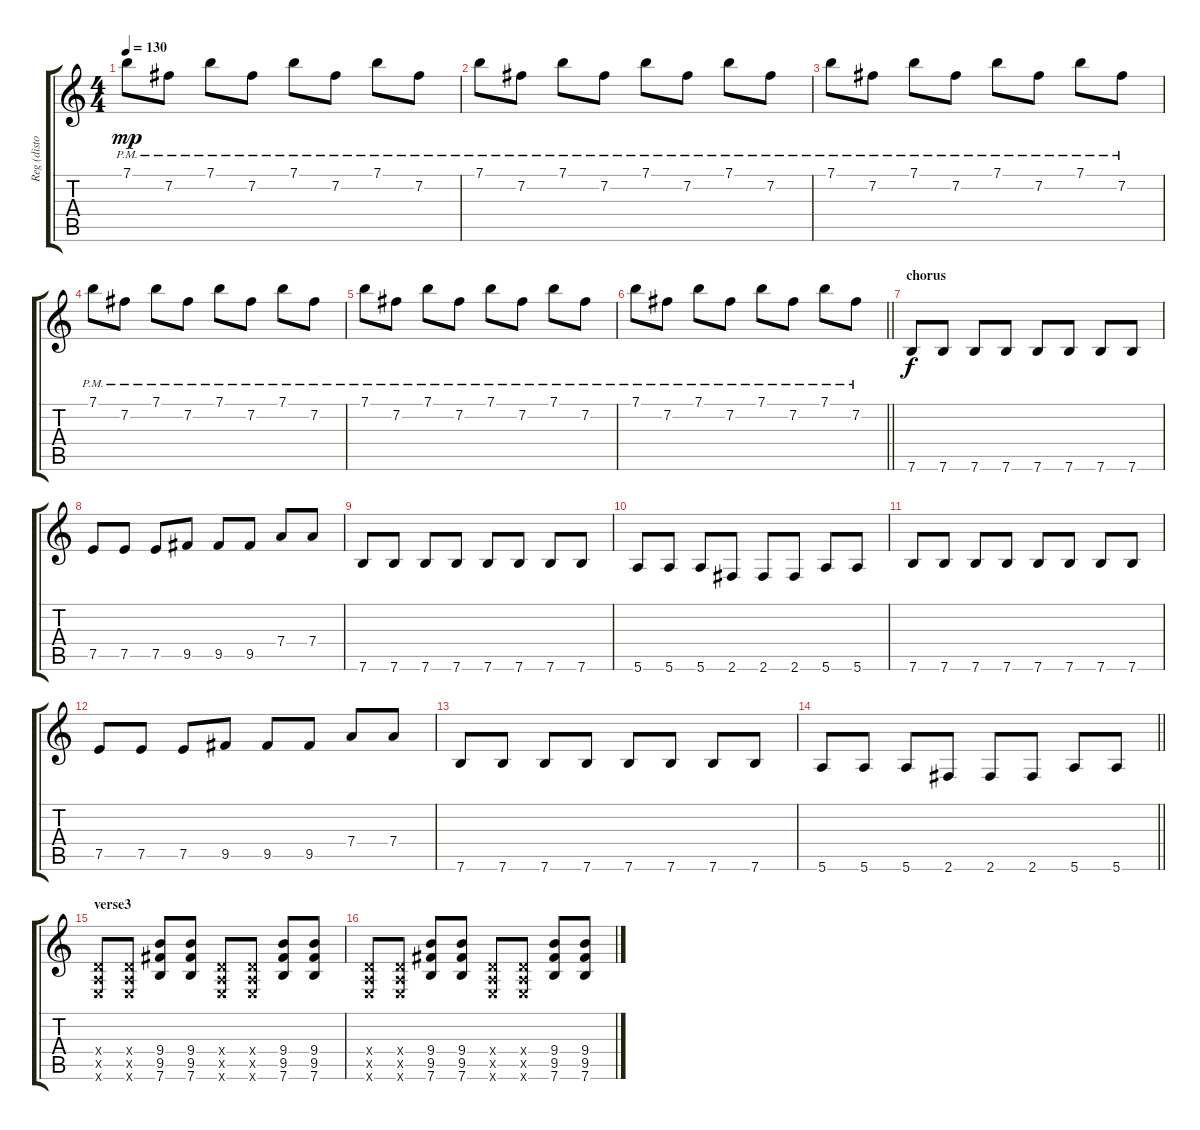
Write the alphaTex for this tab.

\track ("Reg (disto)" "Reg (disto") {instrument overdrivenguitar}
\staff {score tabs}
\tuning (E4 B3 G3 D3 A2 E2) {hide}
\ts (4 4)
\tempo 130
\clef g2
\ks c
7.1{pm}.8{dy mp} 7.2{pm}.8 7.1{pm}.8 7.2{pm}.8 7.1{pm}.8 7.2{pm}.8 7.1{pm}.8 7.2{pm}.8 |
7.1{pm}.8 7.2{pm}.8 7.1{pm}.8 7.2{pm}.8 7.1{pm}.8 7.2{pm}.8 7.1{pm}.8 7.2{pm}.8 |
7.1{pm}.8 7.2{pm}.8 7.1{pm}.8 7.2{pm}.8 7.1{pm}.8 7.2{pm}.8 7.1{pm}.8 7.2{pm}.8 |
7.1{pm}.8 7.2{pm}.8 7.1{pm}.8 7.2{pm}.8 7.1{pm}.8 7.2{pm}.8 7.1{pm}.8 7.2{pm}.8 |
7.1{pm}.8 7.2{pm}.8 7.1{pm}.8 7.2{pm}.8 7.1{pm}.8 7.2{pm}.8 7.1{pm}.8 7.2{pm}.8 |
\barLineRight lightlight
7.1{pm}.8 7.2{pm}.8 7.1{pm}.8 7.2{pm}.8 7.1{pm}.8 7.2{pm}.8 7.1{pm}.8 7.2{pm}.8 |
\section ("" "chorus")
7.6.8{dy f} 7.6.8 7.6.8 7.6.8 7.6.8 7.6.8 7.6.8 7.6.8 |
7.5.8 7.5.8 7.5.8 9.5.8 9.5.8 9.5.8 7.4.8 7.4.8 |
7.6.8 7.6.8 7.6.8 7.6.8 7.6.8 7.6.8 7.6.8 7.6.8 |
5.6.8 5.6.8 5.6.8 2.6.8 2.6.8 2.6.8 5.6.8 5.6.8 |
7.6.8 7.6.8 7.6.8 7.6.8 7.6.8 7.6.8 7.6.8 7.6.8 |
7.5.8 7.5.8 7.5.8 9.5.8 9.5.8 9.5.8 7.4.8 7.4.8 |
7.6.8 7.6.8 7.6.8 7.6.8 7.6.8 7.6.8 7.6.8 7.6.8 |
\barLineRight lightlight
5.6.8 5.6.8 5.6.8 2.6.8 2.6.8 2.6.8 5.6.8 5.6.8 |
\section ("" "verse3")
(0.4{x} 0.5{x} 0.6{x}).8 (0.4{x} 0.5{x} 0.6{x}).8 (9.4 9.5 7.6).8 (9.4 9.5 7.6).8 (0.4{x} 0.5{x} 0.6{x}).8 (0.4{x} 0.5{x} 0.6{x}).8 (9.4 9.5 7.6).8 (9.4 9.5 7.6).8 |
(0.4{x} 0.5{x} 0.6{x}).8 (0.4{x} 0.5{x} 0.6{x}).8 (9.4 9.5 7.6).8 (9.4 9.5 7.6).8 (0.4{x} 0.5{x} 0.6{x}).8 (0.4{x} 0.5{x} 0.6{x}).8 (9.4 9.5 7.6).8 (9.4 9.5 7.6).8
